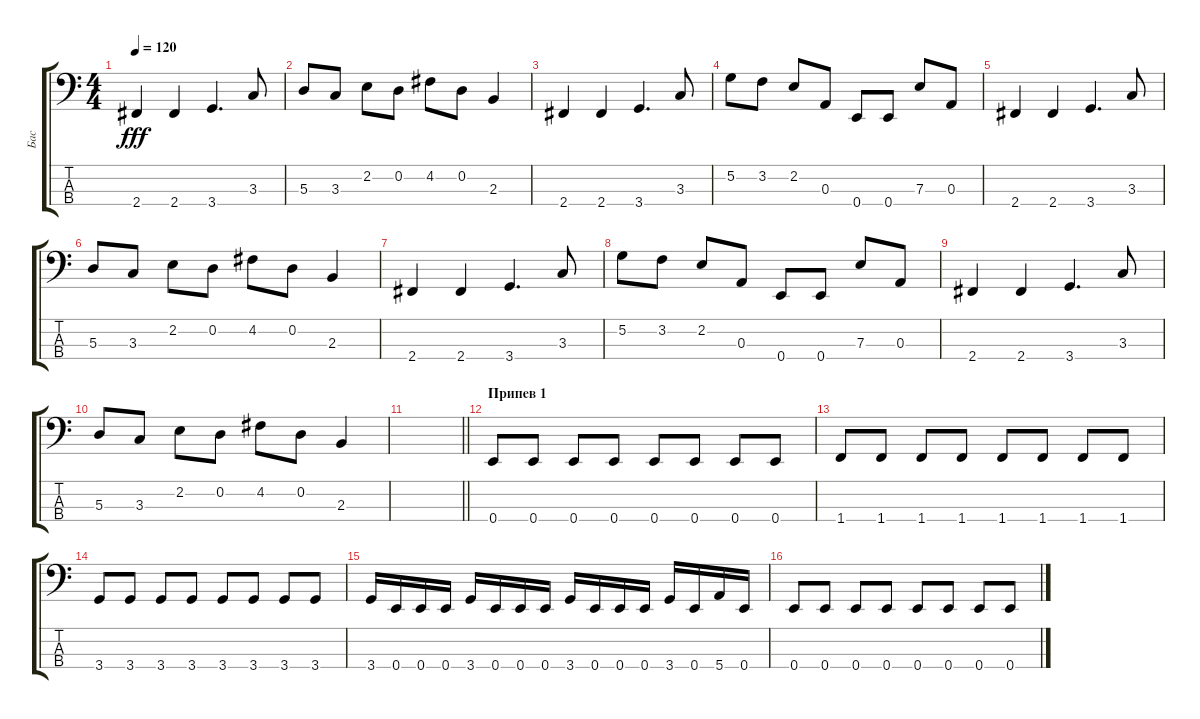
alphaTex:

\track ("Бас" "Бас") {instrument electricbassfinger}
\staff {score tabs}
\tuning (G2 D2 A1 E1) {hide}
\ts (4 4)
\tempo 120
\clef f4
\ks c
2.4.4{dy fff} 2.4.4 3.4.4{d} 3.3.8 |
5.3.8 3.3.8 2.2.8 0.2.8 4.2.8 0.2.8 2.3.4 |
2.4.4 2.4.4 3.4.4{d} 3.3.8 |
5.2.8 3.2.8 2.2.8 0.3.8 0.4.8 0.4.8 7.3.8 0.3.8 |
2.4.4 2.4.4 3.4.4{d} 3.3.8 |
5.3.8 3.3.8 2.2.8 0.2.8 4.2.8 0.2.8 2.3.4 |
2.4.4 2.4.4 3.4.4{d} 3.3.8 |
5.2.8 3.2.8 2.2.8 0.3.8 0.4.8 0.4.8 7.3.8 0.3.8 |
2.4.4 2.4.4 3.4.4{d} 3.3.8 |
5.3.8 3.3.8 2.2.8 0.2.8 4.2.8 0.2.8 2.3.4 |
\barLineRight lightlight
|
\section ("" "Припев 1")
0.4.8 0.4.8 0.4.8 0.4.8 0.4.8 0.4.8 0.4.8 0.4.8 |
1.4.8 1.4.8 1.4.8 1.4.8 1.4.8 1.4.8 1.4.8 1.4.8 |
3.4.8 3.4.8 3.4.8 3.4.8 3.4.8 3.4.8 3.4.8 3.4.8 |
3.4.16 0.4.16 0.4.16 0.4.16 3.4.16 0.4.16 0.4.16 0.4.16 3.4.16 0.4.16 0.4.16 0.4.16 3.4.16 0.4.16 5.4.16 0.4.16 |
0.4.8 0.4.8 0.4.8 0.4.8 0.4.8 0.4.8 0.4.8 0.4.8
